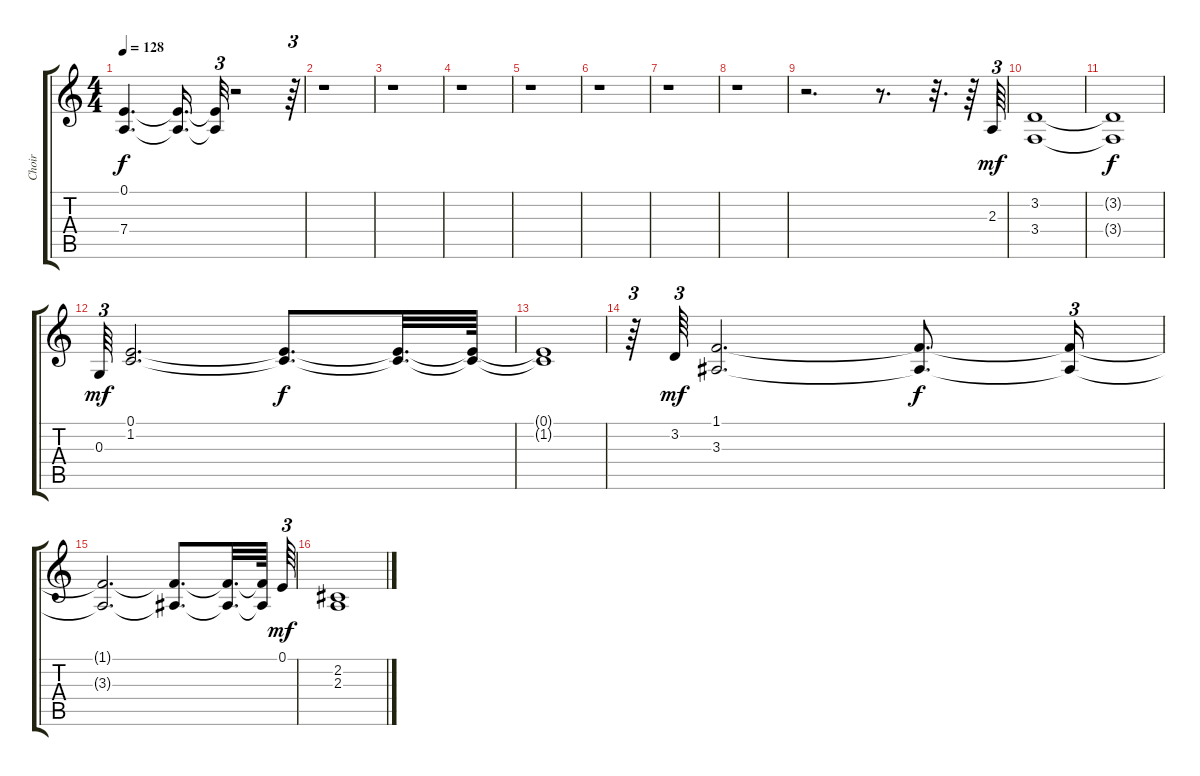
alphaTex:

\track ("Choir" "Choir") {instrument choiraahs}
\staff {score tabs}
\tuning (E4 B3 G3 D3 A2 E2) {hide}
\ts (4 4)
\tempo 128
\clef g2
\ks c
(0.1{t} 7.4{t}).4{d dy f} (0.1{t} 7.4{t}).16{d} (0.1{t} 7.4{t}).32{tu (3 2)} r.2 r.64{tu (3 2)} |
r.1 |
r.1 |
r.1 |
r.1 |
r.1 |
r.1 |
r.1 |
r.2{d} r.8{d} r.32{d} r.64 2.3.64{tu (3 2) dy mf} |
(3.2 3.4).1 |
(3.2{t} 3.4{t}).1{dy f} |
0.3.64{tu (3 2) dy mf} (0.1 1.2).2{d} (0.1{t} 1.2{t}).8{d dy f} (0.1{t} 1.2{t}).32{d} (0.1{t} 1.2{t}).64 |
(0.1{t} 1.2{t}).1 |
r.64{tu (3 2)} 3.2.64{tu (3 2) dy mf} (1.1 3.3).2{d} (1.1{t} 3.3{t}).8{d dy f} (1.1{t} 3.3{t}).16{tu (3 2)} |
(1.1{t} 3.3{t}).2{d} (1.1{t} 3.3{t}).8{d} (1.1{t} 3.3{t}).32{d} (1.1{t} 3.3{t}).64 0.1.64{tu (3 2) dy mf} |
(2.2 2.3).1
